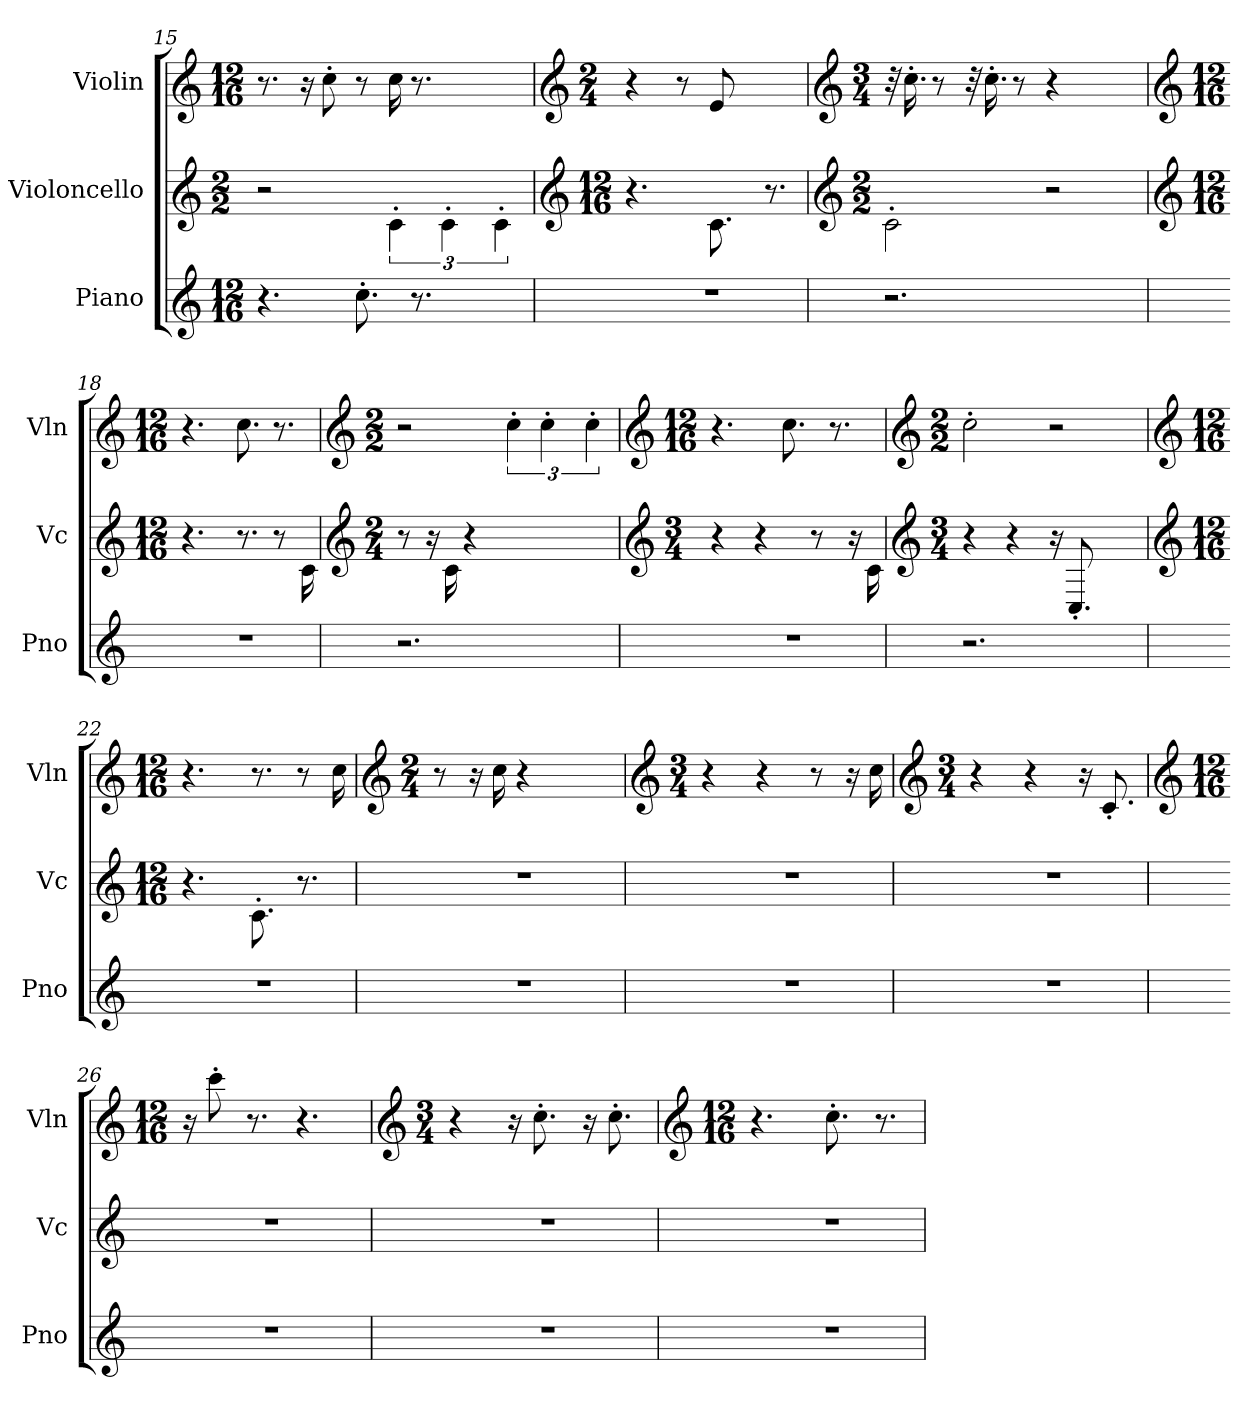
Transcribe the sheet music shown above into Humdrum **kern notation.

**kern	**kern	**kern
*part3	*part2	*part1
*staff3	*staff2	*staff1
*I"Piano	*I"Violoncello	*I"Violin
*I'Pno	*I'Vc	*I'Vln
!!LO:LB:g=z
*clefG2	*clefG2	*clefG2
*k[]	*k[]	*k[]
*M12/16	*M2/2	*M12/16
*MM81	*MM81	*MM81
=15	=15	=15
4.r	2r	8.r
.	.	16r
.	.	8cc'\
8.cc'\	.	8r
.	6c'\	16cc\
8.r	.	8.r
.	6c'\	.
4ryy	.	4ryy
.	6c'\	.
=16	=16	=16
*	*clefG2	*clefG2
*	*M12/16	*M2/4
*	*	*MM81
2.r	4.r	4r
.	.	8r
.	8.c\	8e/
.	.	4ryy
.	8.r	.
=17	=17	=17
*	*clefG2	*clefG2
*	*M2/2	*M3/4
*	*	*MM104
2.r	2c'\	32r
.	.	16.cc'\
.	.	8r
.	.	32r
.	.	16.cc'\
.	.	8r
.	2r	4r
4ryy	.	4ryy
=18	=18	=18
*	*clefG2	*clefG2
*	*M12/16	*M12/16
*	*	*MM81
2.r	4.r	4.r
.	8.r	8.cc\
.	8r	8.r
.	16c\	.
!!LO:PB:g=z
=19	=19	=19
*	*clefG2	*clefG2
*	*M2/4	*M2/2
*	*	*MM120
2.r	8r	2r
.	16r	.
.	16c\	.
.	4r	.
.	2ryy	6cc'\
.	.	6cc'\
4ryy	.	.
.	.	6cc'\
=20	=20	=20
*	*clefG2	*clefG2
*	*M3/4	*M12/16
*	*	*MM67
2.r	4r	4.r
.	4r	.
.	.	8.cc\
.	8r	.
.	.	8.r
.	16r	.
.	16c\	.
=21	=21	=21
*	*clefG2	*clefG2
*	*M3/4	*M2/2
*	*	*MM67
2.r	4r	2cc'\
.	4r	.
.	16r	2r
.	8.C'/	.
4ryy	4ryy	.
=22	=22	=22
*	*clefG2	*clefG2
*	*M12/16	*M12/16
*	*	*MM81
2.r	4.r	4.r
.	8.c'\	8.r
.	8.r	8r
.	.	16cc\
=23	=23	=23
*	*	*clefG2
*	*	*M2/4
*	*	*MM120
2.r	2.r	8r
.	.	16r
.	.	16cc\
.	.	4r
.	.	4ryy
!!LO:LB:g=z
=24	=24	=24
*	*	*clefG2
*	*	*M3/4
*	*	*MM67
2.r	2.r	4r
.	.	4r
.	.	8r
.	.	16r
.	.	16cc\
=25	=25	=25
*	*	*clefG2
*	*	*M3/4
*	*	*MM67
2.r	2.r	4r
.	.	4r
.	.	16r
.	.	8.c'/
=26	=26	=26
*	*	*clefG2
*	*	*M12/16
*	*	*MM81
2.r	2.r	16r
.	.	8ccc'\
.	.	8.r
.	.	4.r
=27	=27	=27
*	*	*clefG2
*	*	*M3/4
*	*	*MM67
2.r	2.r	4r
.	.	16r
.	.	8.cc'\
.	.	16r
.	.	8.cc'\
=28	=28	=28
*	*	*clefG2
*	*	*M12/16
*	*	*MM81
2.r	2.r	4.r
.	.	8.cc'\
.	.	8.r
=	=	=
*-	*-	*-
